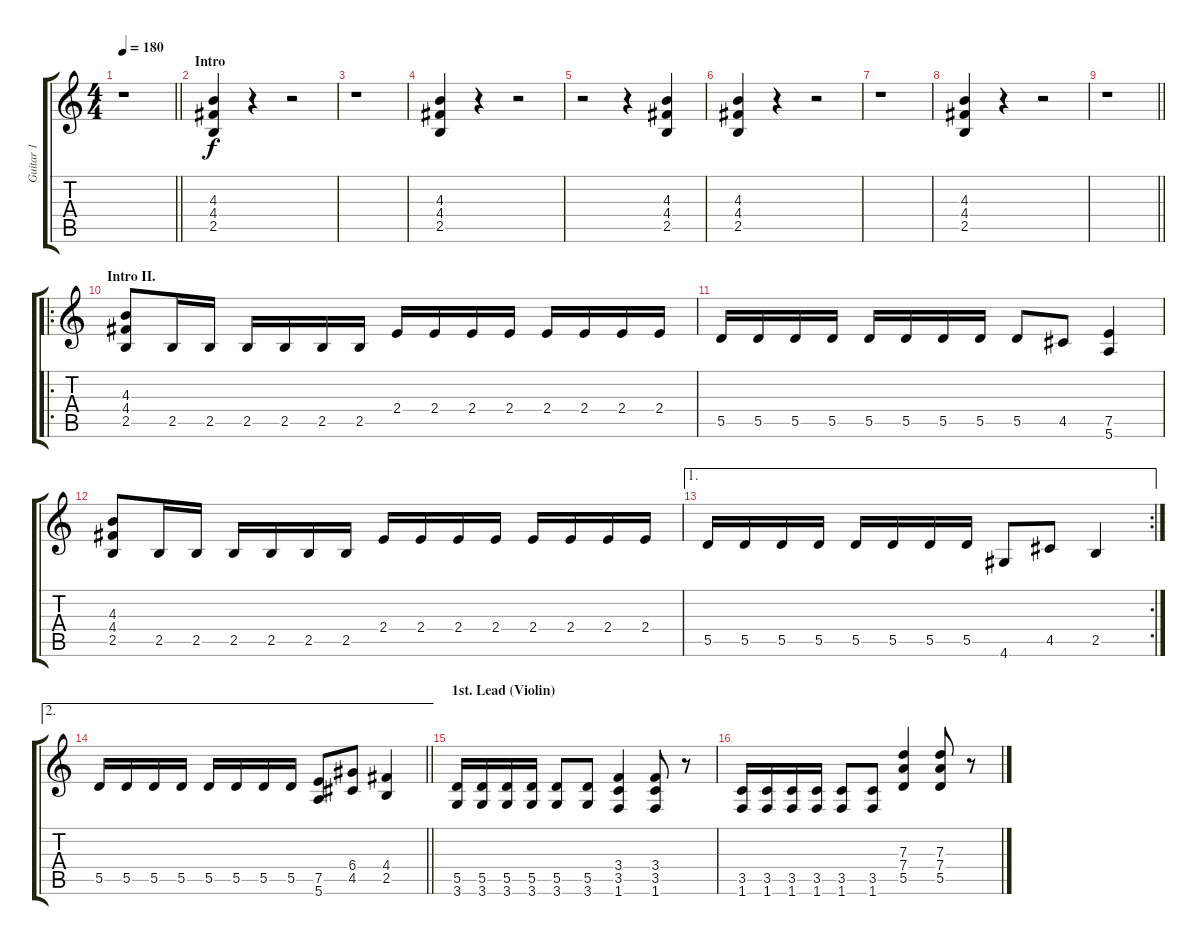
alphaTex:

\track ("Guitar 1" "Guitar 1") {instrument overdrivenguitar}
\staff {score tabs}
\tuning (E4 B3 G3 D3 A2 E2) {hide}
\ts (4 4)
\tempo 180
\clef g2
\barLineRight lightlight
\ks c
r.1{dy f instrument overdrivenguitar} |
\section ("" "Intro")
(4.3 4.4 2.5).4 r.4 r.2 |
r.1 |
(4.3 4.4 2.5).4 r.4 r.2 |
r.2 r.4 (4.3 4.4 2.5).4 |
(4.3 4.4 2.5).4 r.4 r.2 |
r.1 |
(4.3 4.4 2.5).4 r.4 r.2 |
\barLineRight lightlight
r.1 |
\ro
\section ("" "Intro II.")
(4.3 4.4 2.5).8 2.5.16 2.5.16 2.5.16 2.5.16 2.5.16 2.5.16 2.4.16 2.4.16 2.4.16 2.4.16 2.4.16 2.4.16 2.4.16 2.4.16 |
5.5.16 5.5.16 5.5.16 5.5.16 5.5.16 5.5.16 5.5.16 5.5.16 5.5.8 4.5.8 (7.5 5.6).4 |
(4.3 4.4 2.5).8 2.5.16 2.5.16 2.5.16 2.5.16 2.5.16 2.5.16 2.4.16 2.4.16 2.4.16 2.4.16 2.4.16 2.4.16 2.4.16 2.4.16 |
\ae 1
\rc 2
5.5.16 5.5.16 5.5.16 5.5.16 5.5.16 5.5.16 5.5.16 5.5.16 4.6.8 4.5.8 2.5.4 |
\ae 2
\barLineRight lightlight
5.5.16 5.5.16 5.5.16 5.5.16 5.5.16 5.5.16 5.5.16 5.5.16 (7.5 5.6).8 (6.4 4.5).8 (4.4 2.5).4 |
\section ("" "1st. Lead (Violin)")
(5.5 3.6).16 (5.5 3.6).16 (5.5 3.6).16 (5.5 3.6).16 (5.5 3.6).8 (5.5 3.6).8 (3.4 3.5 1.6).4 (3.4 3.5 1.6).8 r.8 |
(3.5 1.6).16 (3.5 1.6).16 (3.5 1.6).16 (3.5 1.6).16 (3.5 1.6).8 (3.5 1.6).8 (7.3 7.4 5.5).4 (7.3 7.4 5.5).8 r.8
